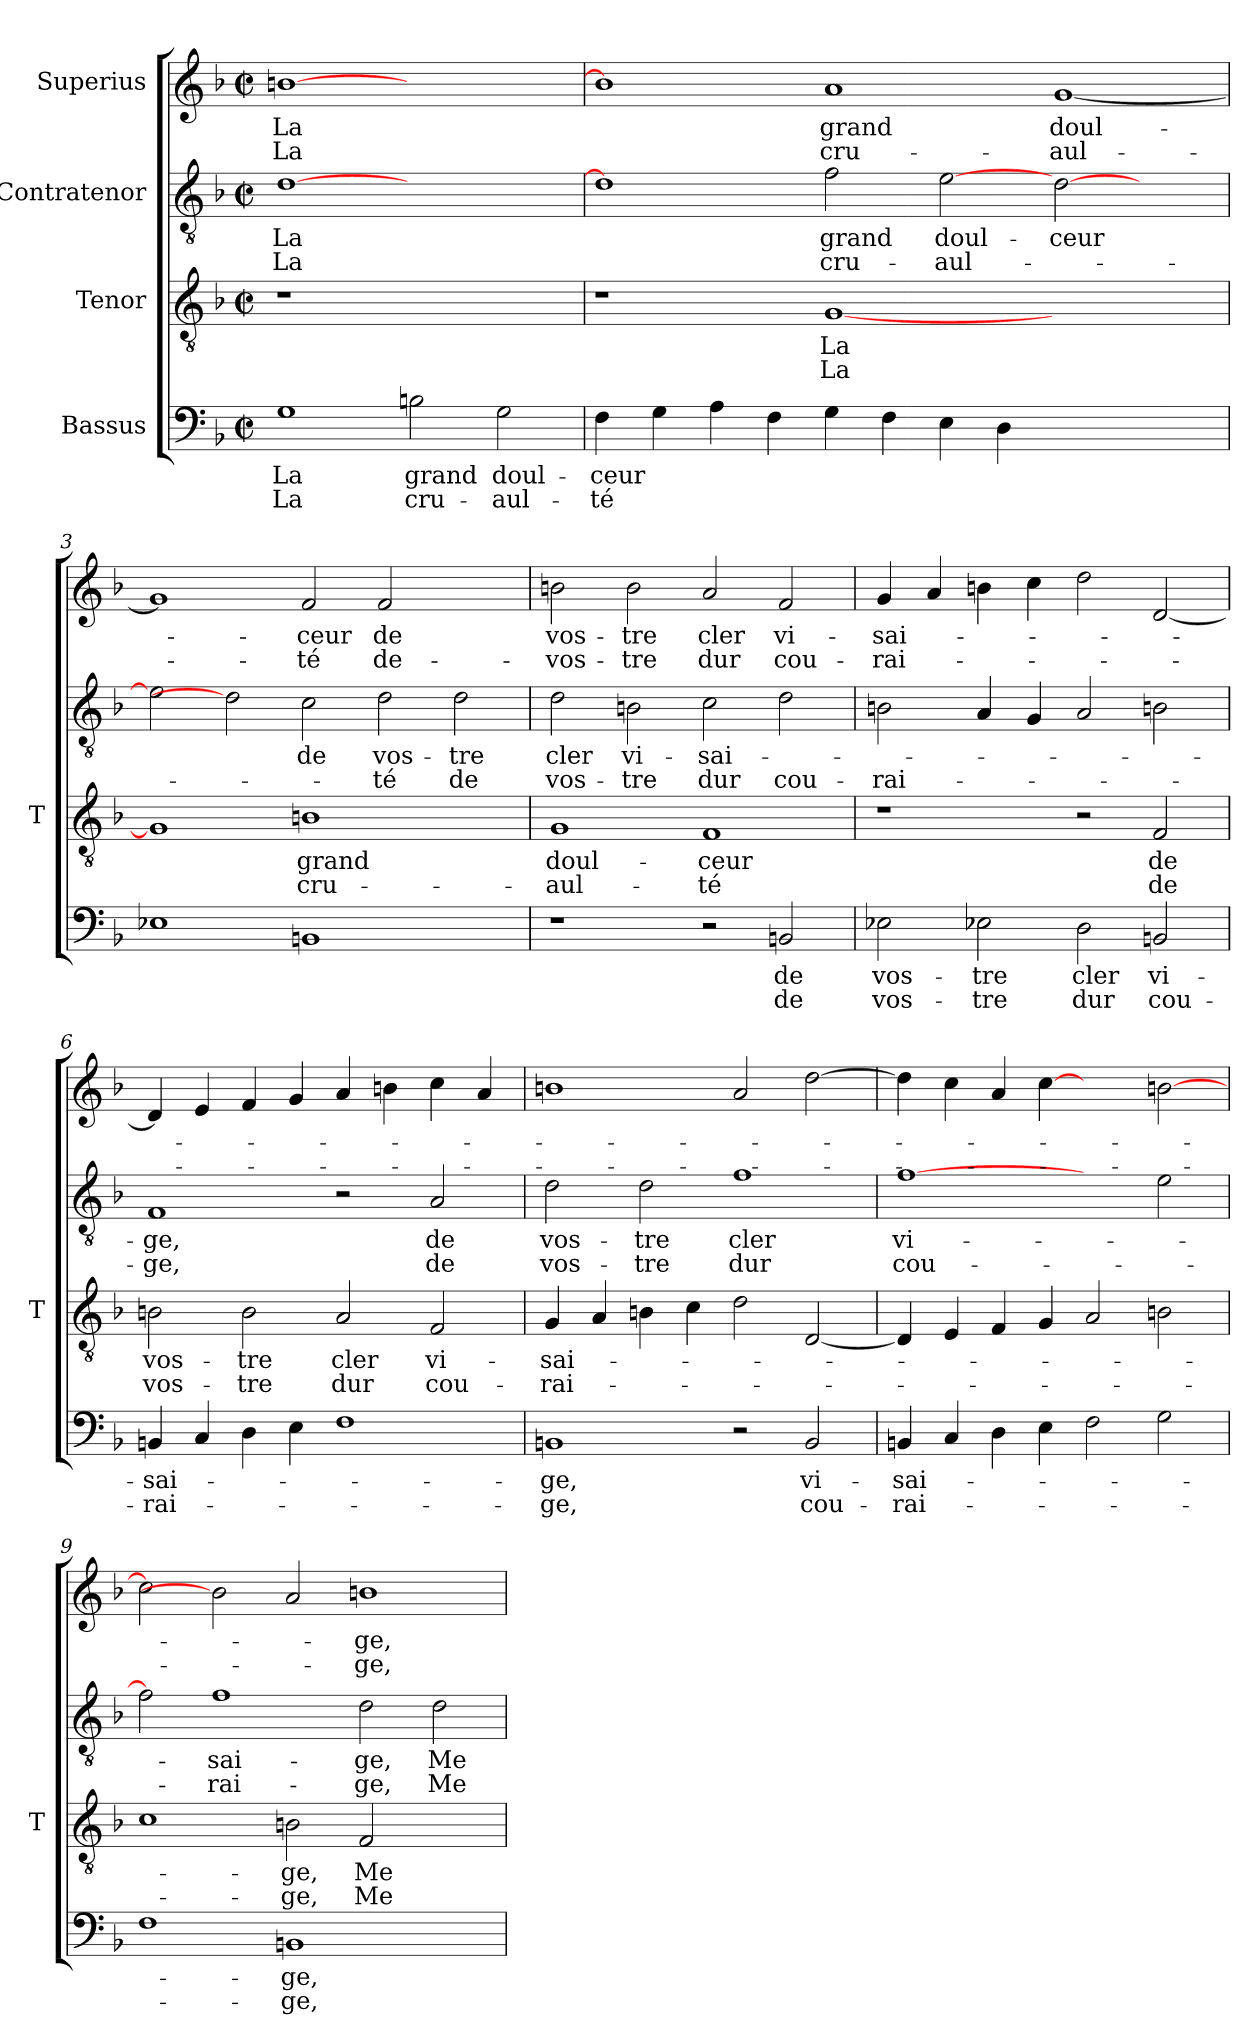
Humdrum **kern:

**kern	**text	**text	**kern	**text	**text	**kern	**text	**text	**kern	**text	**text
*part4	*part4	*part4	*part3	*part3	*part3	*part2	*part2	*part2	*part1	*part1	*part1
*staff4	*staff4	*staff4	*staff3	*staff3	*staff3	*staff2	*staff2	*staff2	*staff1	*staff1	*staff1
*I"Bassus	*	*	*I"Tenor	*	*	*I"Contratenor	*	*	*I"Superius	*	*
*	*	*	*I'T	*	*	*	*	*	*	*	*
*clefF4	*	*	*clefGv2	*	*	*clefGv2	*	*	*clefG2	*	*
*k[b-]	*	*	*k[b-]	*	*	*k[b-]	*	*	*k[b-]	*	*
*F:	*	*	*F:	*	*	*F:	*	*	*F:	*	*
*M2/2	*	*	*M2/2	*	*	*M2/2	*	*	*M2/2	*	*
*met(c|)	*	*	*met(c|)	*	*	*met(c|)	*	*	*met(c|)	*	*
=1	=1	=1	=1	=1	=1	=1	=1	=1	=1	=1	=1
1G	-La	-La	1r	.	.	[1d	-La	-La	[1bn	-La	-La
2B	-grand	cru-	1ryy	.	.	1ryy	.	.	1ryy	.	.
2G	doul-	aul-	.	.	.	.	.	.	.	.	.
=2	=2	=2	=2	=2	=2	=2	=2	=2	=2	=2	=2
4F	-ceur	-té	1r	.	.	1d]	.	.	1b]	.	.
4G	.	.	.	.	.	.	.	.	.	.	.
4A	.	.	.	.	.	.	.	.	.	.	.
4F	.	.	.	.	.	.	.	.	.	.	.
4G	.	.	[1G	-La	-La	2f	-grand	cru-	1a	-grand	cru-
4F	.	.	.	.	.	.	.	.	.	.	.
4E	.	.	.	.	.	[2e	doul-	aul-	.	.	.
4D	.	.	.	.	.	.	.	.	.	.	.
1ryy	.	.	1ryy	.	.	[2d	-ceur	.	[1g	doul-	aul-
.	.	.	.	.	.	2ryy	.	.	.	.	.
=3	=3	=3	=3	=3	=3	=3	=3	=3	=3	=3	=3
1E-X	.	.	1G]	.	.	2e]	.	.	1g]	.	.
.	.	.	.	.	.	2d]	.	.	.	.	.
1BB	.	.	1Bn	-grand	cru-	2c	-de	.	2f	-ceur	-té
.	.	.	.	.	.	2d	vos-	-té	2f	-de	de-
2ryy	.	.	2ryy	.	.	2d	-tre	-de	2ryy	.	.
=4	=4	=4	=4	=4	=4	=4	=4	=4	=4	=4	=4
1r	.	.	1G	doul-	aul-	2d	-cler	vos-	2bn	vos-	vos-
.	.	.	.	.	.	2Bn	vi-	-tre	2b	-tre	-tre
2r	.	.	1F	-ceur	-té	2c	sai-	-dur	2a	-cler	-dur
2BB	-de	-de	.	.	.	2d	.	cou-	2f	vi-	cou-
!!LO:LB:g=z
=5	=5	=5	=5	=5	=5	=5	=5	=5	=5	=5	=5
2E-X	vos-	vos-	1r	.	.	2Bn	.	rai-	4g	sai-	rai-
.	.	.	.	.	.	.	.	.	4a	.	.
2E-X	-tre	-tre	.	.	.	4A	.	.	4bn	.	.
.	.	.	.	.	.	4G	.	.	4cc	.	.
2D	-cler	-dur	2r	.	.	2A	.	.	2dd	.	.
2BB	vi-	cou-	2F	-de	-de	2Bn	.	.	[2d	.	.
=6	=6	=6	=6	=6	=6	=6	=6	=6	=6	=6	=6
4BB	sai-	rai-	2Bn	vos-	vos-	1F	-ge,	-ge,	4d]	.	.
4C	.	.	.	.	.	.	.	.	4e	.	.
4D	.	.	2B	-tre	-tre	.	.	.	4f	.	.
4E	.	.	.	.	.	.	.	.	4g	.	.
1F	.	.	2A	-cler	-dur	2r	.	.	4a	.	.
.	.	.	.	.	.	.	.	.	4bn	.	.
.	.	.	2F	vi-	cou-	2A	-de	-de	4cc	.	.
.	.	.	.	.	.	.	.	.	4a	.	.
=7	=7	=7	=7	=7	=7	=7	=7	=7	=7	=7	=7
1BB	-ge,	-ge,	4G	sai-	rai-	2d	vos-	vos-	1bn	.	.
.	.	.	4A	.	.	.	.	.	.	.	.
.	.	.	4Bn	.	.	2d	-tre	-tre	.	.	.
.	.	.	4c	.	.	.	.	.	.	.	.
2r	.	.	2d	.	.	1f	-cler	-dur	2a	.	.
2BB	vi-	cou-	[2D	.	.	.	.	.	[2dd	.	.
=8	=8	=8	=8	=8	=8	=8	=8	=8	=8	=8	=8
4BB	sai-	rai-	4D]	.	.	[1f	vi-	cou-	4dd]	.	.
4C	.	.	4E	.	.	.	.	.	4cc	.	.
4D	.	.	4F	.	.	.	.	.	4a	.	.
4E	.	.	4G	.	.	.	.	.	[4cc	.	.
2F	.	.	2A	.	.	2ryy	.	.	2ryy	.	.
2G	.	.	2Bn	.	.	2e	.	.	[2bn	.	.
!!LO:PB:g=z
=9	=9	=9	=9	=9	=9	=9	=9	=9	=9	=9	=9
1F	.	.	1c	.	.	2f]	.	.	2cc]	.	.
.	.	.	.	.	.	1f	sai-	rai-	2b]	.	.
1BB	-ge,	-ge,	2Bn	-ge,	-ge,	.	.	.	2a	.	.
.	.	.	2F	-Me	-Me	2d	-ge,	-ge,	1bn	-ge,	-ge,
2ryy	.	.	2ryy	.	.	2d	-Me	-Me	.	.	.
=	=	=	=	=	=	=	=	=	=	=	=
*-	*-	*-	*-	*-	*-	*-	*-	*-	*-	*-	*-
